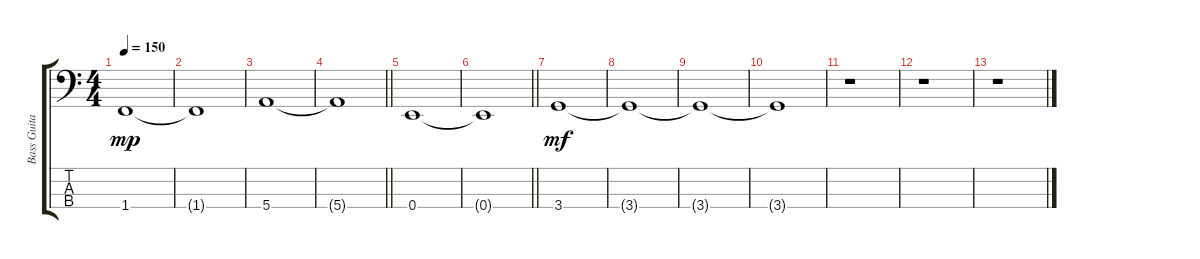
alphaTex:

\track ("Bass Guitar" "Bass Guita") {instrument electricbassfinger}
\staff {score tabs}
\tuning (G2 D2 A1 E1) {hide}
\ts (4 4)
\tempo 150
\clef f4
\ks c
1.4.1{dy mp} |
1.4{t}.1 |
5.4.1 |
\barLineRight lightlight
5.4{t}.1 |
0.4.1 |
\barLineRight lightlight
0.4{t}.1 |
3.4.1{dy mf} |
3.4{t}.1{volume 0} |
3.4{t}.1 |
3.4{t}.1 |
r.1 |
r.1 |
r.1
